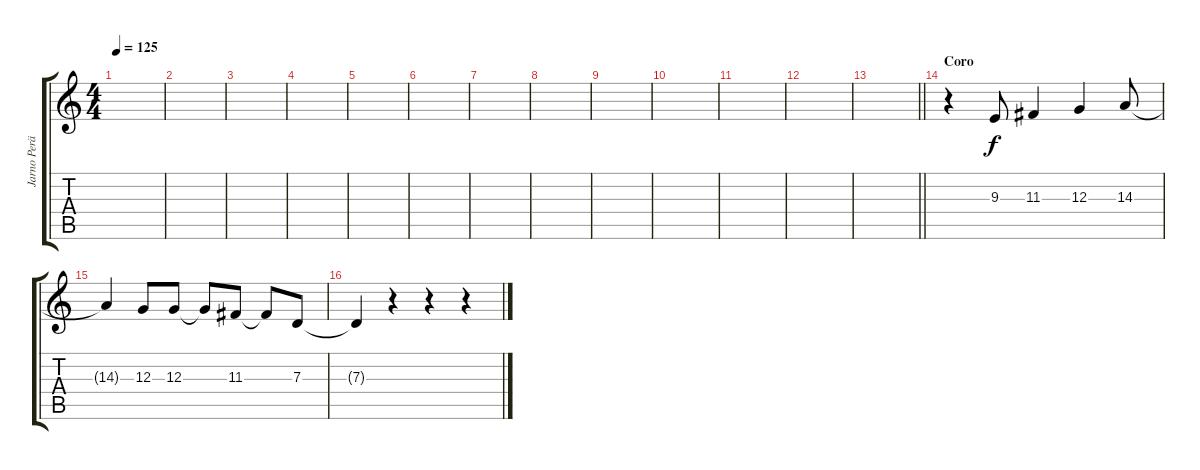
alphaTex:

\track ("Jarno Perätalo" "Jarno Perä") {instrument lead6voice}
\staff {score tabs}
\tuning (E4 B3 G3 D3 A2 E2) {hide}
\ts (4 4)
\tempo 125
\clef g2
\ks c
|
|
|
|
|
|
|
|
|
|
|
|
\barLineRight lightlight
|
\section ("" "Coro")
r.4 9.3.8 11.3.4 12.3.4 14.3.8 |
14.3{t}.4 12.3.8 12.3.8 12.3{t}.8 11.3.8 11.3{t}.8 7.3.8 |
7.3{t}.4 r.4 r.4 r.4
